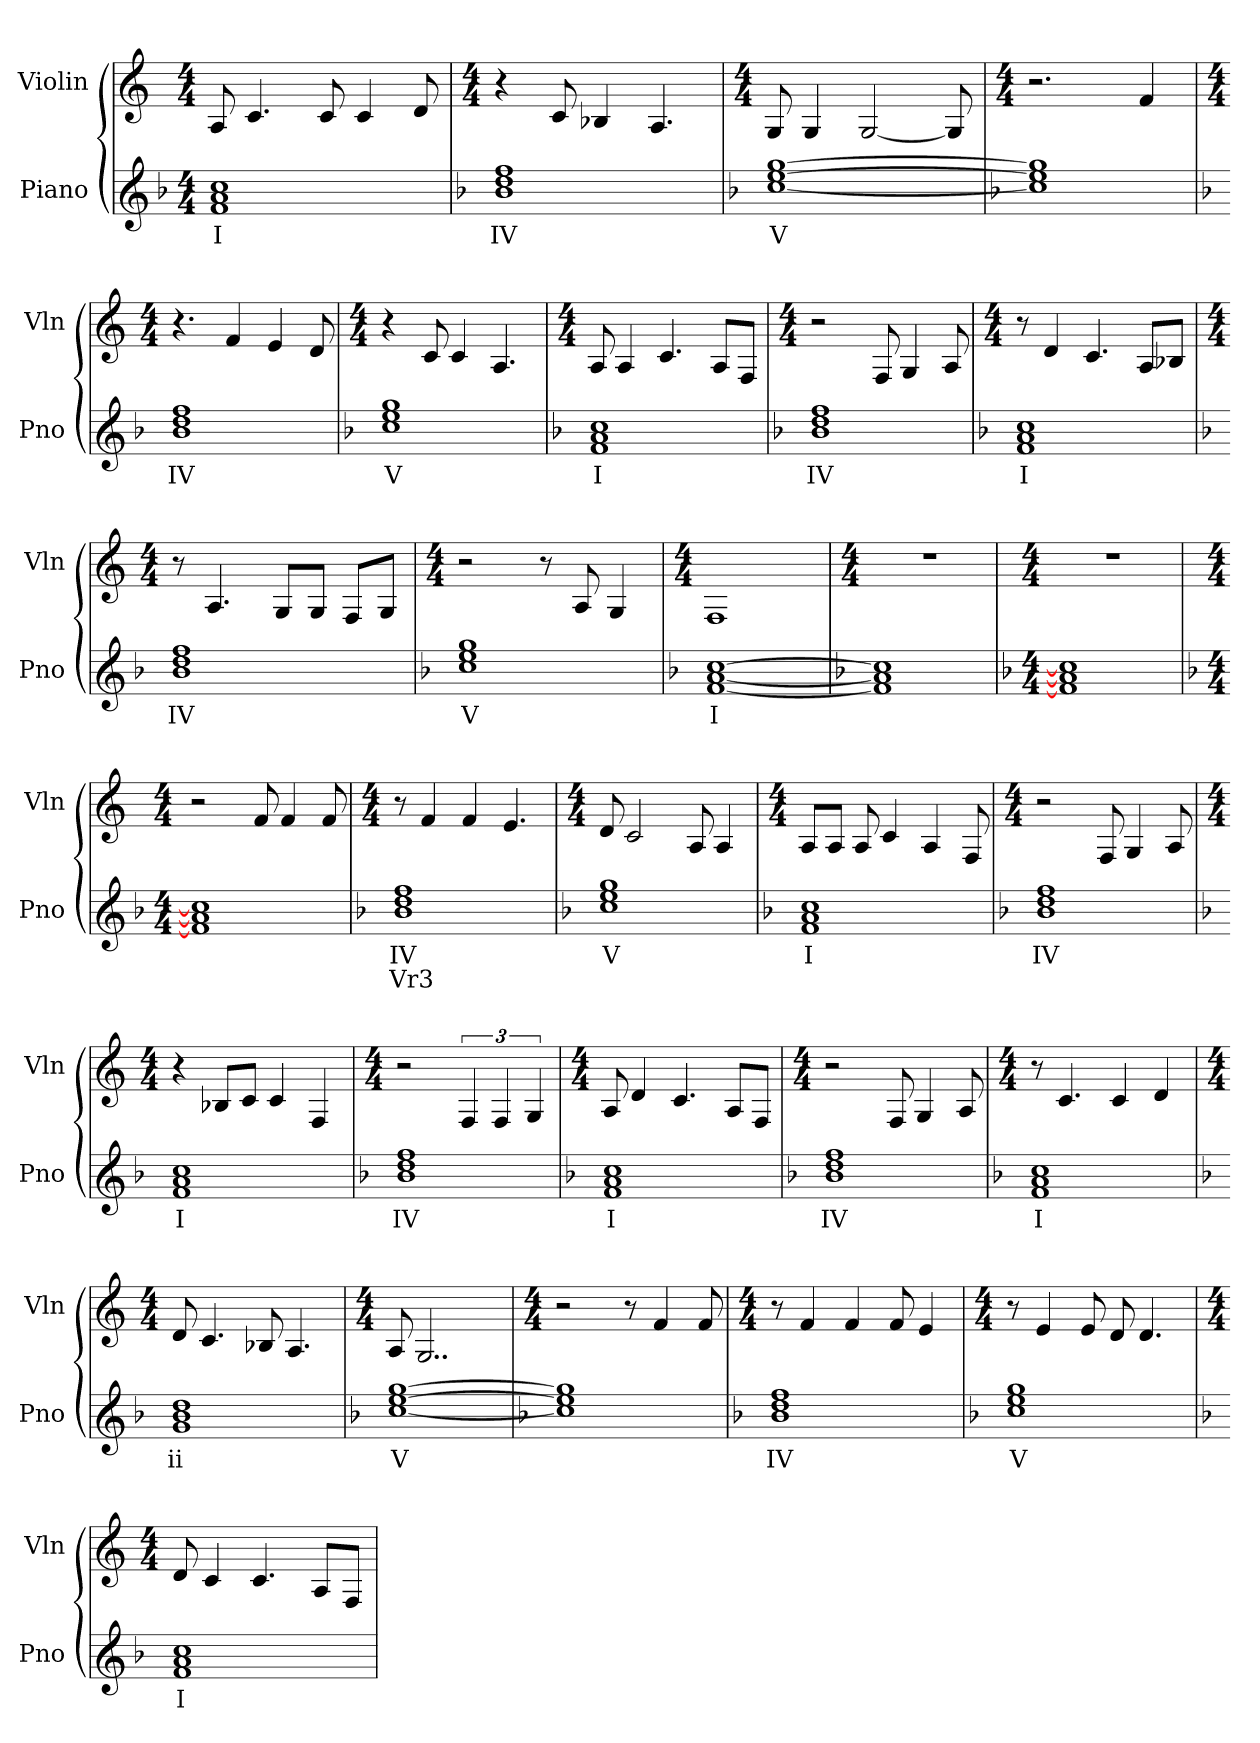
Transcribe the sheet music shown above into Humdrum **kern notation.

**kern	**text	**text	**kern
*part2	*part2	*part2	*part1
*staff2	*staff2	*staff2	*staff1
*I"Piano	*	*	*I"Violin
*I'Pno	*	*	*I'Vln
*k[b-]	*	*	*
*F:	*	*	*
*M4/4	*	*	*M4/4
=	=	=	=
1f 1a 1cc	I	.	8A
.	.	.	4.c
.	.	.	8c
.	.	.	4c
.	.	.	8d
=	=	=	=
*k[b-]	*	*	*
*F:	*	*	*
*	*	*	*M4/4
1b- 1dd 1ff	IV	.	4r
.	.	.	8c
.	.	.	4B-X
.	.	.	4.A
=	=	=	=
*k[b-]	*	*	*
*F:	*	*	*
*	*	*	*M4/4
[1cc [1ee [1gg	V	.	8G
.	.	.	4G
.	.	.	[2G
.	.	.	8G]
=	=	=	=
*k[b-]	*	*	*
*F:	*	*	*
*	*	*	*M4/4
1cc] 1ee] 1gg]	.	.	2.r
.	.	.	4f
=	=	=	=
*k[b-]	*	*	*
*F:	*	*	*
*	*	*	*M4/4
1b- 1dd 1ff	IV	.	4.r
.	.	.	4f
.	.	.	4e
.	.	.	8d
=	=	=	=
*k[b-]	*	*	*
*F:	*	*	*
*	*	*	*M4/4
1cc 1ee 1gg	V	.	4r
.	.	.	8c
.	.	.	4c
.	.	.	4.A
=	=	=	=
*k[b-]	*	*	*
*F:	*	*	*
*	*	*	*M4/4
1f 1a 1cc	I	.	8A
.	.	.	4A
.	.	.	4.c
.	.	.	8AL
.	.	.	8FJ
=	=	=	=
*k[b-]	*	*	*
*F:	*	*	*
*	*	*	*M4/4
1b- 1dd 1ff	IV	.	2r
.	.	.	8F
.	.	.	4G
.	.	.	8A
=	=	=	=
*k[b-]	*	*	*
*F:	*	*	*
*	*	*	*M4/4
1f 1a 1cc	I	.	8r
.	.	.	4d
.	.	.	4.c
.	.	.	8AL
.	.	.	8B-XJ
=	=	=	=
*k[b-]	*	*	*
*F:	*	*	*
*	*	*	*M4/4
1b- 1dd 1ff	IV	.	8r
.	.	.	4.A
.	.	.	8GL
.	.	.	8GJ
.	.	.	8FL
.	.	.	8GJ
=	=	=	=
*k[b-]	*	*	*
*F:	*	*	*
*	*	*	*M4/4
1cc 1ee 1gg	V	.	2r
.	.	.	8r
.	.	.	8A
.	.	.	4G
=	=	=	=
*k[b-]	*	*	*
*F:	*	*	*
*	*	*	*M4/4
[1f [1a [1cc	I	.	1F
=	=	=	=
*k[b-]	*	*	*
*F:	*	*	*
*	*	*	*M4/4
1f] 1a] 1cc]	.	.	1r
=	=	=	=
*k[b-]	*	*	*
*F:	*	*	*
*M4/4	*	*	*M4/4
1f] 1a] 1cc]	.	.	1r
=	=	=	=
*k[b-]	*	*	*
*F:	*	*	*
*M4/4	*	*	*M4/4
1f] 1a] 1cc]	.	.	2r
.	.	.	8f
.	.	.	4f
.	.	.	8f
=	=	=	=
*k[b-]	*	*	*
*F:	*	*	*
*	*	*	*M4/4
1b- 1dd 1ff	IV	Vr3	8r
.	.	.	4f
.	.	.	4f
.	.	.	4.e
=	=	=	=
*k[b-]	*	*	*
*F:	*	*	*
*	*	*	*M4/4
1cc 1ee 1gg	V	.	8d
.	.	.	2c
.	.	.	8A
.	.	.	4A
=	=	=	=
*k[b-]	*	*	*
*F:	*	*	*
*	*	*	*M4/4
1f 1a 1cc	I	.	8AL
.	.	.	8AJ
.	.	.	8A
.	.	.	4c
.	.	.	4A
.	.	.	8F
=	=	=	=
*k[b-]	*	*	*
*F:	*	*	*
*	*	*	*M4/4
1b- 1dd 1ff	IV	.	2r
.	.	.	8F
.	.	.	4G
.	.	.	8A
=	=	=	=
*k[b-]	*	*	*
*F:	*	*	*
*	*	*	*M4/4
1f 1a 1cc	I	.	4r
.	.	.	8B-XL
.	.	.	8cJ
.	.	.	4c
.	.	.	4F
=	=	=	=
*k[b-]	*	*	*
*F:	*	*	*
*	*	*	*M4/4
1b- 1dd 1ff	IV	.	2r
.	.	.	6F
.	.	.	6F
.	.	.	6G
=	=	=	=
*k[b-]	*	*	*
*F:	*	*	*
*	*	*	*M4/4
1f 1a 1cc	I	.	8A
.	.	.	4d
.	.	.	4.c
.	.	.	8AL
.	.	.	8FJ
=	=	=	=
*k[b-]	*	*	*
*F:	*	*	*
*	*	*	*M4/4
1b- 1dd 1ff	IV	.	2r
.	.	.	8F
.	.	.	4G
.	.	.	8A
=	=	=	=
*k[b-]	*	*	*
*F:	*	*	*
*	*	*	*M4/4
1f 1a 1cc	I	.	8r
.	.	.	4.c
.	.	.	4c
.	.	.	4d
=	=	=	=
*k[b-]	*	*	*
*F:	*	*	*
*	*	*	*M4/4
1g 1b- 1dd	ii	.	8d
.	.	.	4.c
.	.	.	8B-X
.	.	.	4.A
=	=	=	=
*k[b-]	*	*	*
*F:	*	*	*
*	*	*	*M4/4
[1cc [1ee [1gg	V	.	8A
.	.	.	2..G
=	=	=	=
*k[b-]	*	*	*
*F:	*	*	*
*	*	*	*M4/4
1cc] 1ee] 1gg]	.	.	2r
.	.	.	8r
.	.	.	4f
.	.	.	8f
=	=	=	=
*k[b-]	*	*	*
*F:	*	*	*
*	*	*	*M4/4
1b- 1dd 1ff	IV	.	8r
.	.	.	4f
.	.	.	4f
.	.	.	8f
.	.	.	4e
=	=	=	=
*k[b-]	*	*	*
*F:	*	*	*
*	*	*	*M4/4
1cc 1ee 1gg	V	.	8r
.	.	.	4e
.	.	.	8e
.	.	.	8d
.	.	.	4.d
=	=	=	=
*k[b-]	*	*	*
*F:	*	*	*
*	*	*	*M4/4
1f 1a 1cc	I	.	8d
.	.	.	4c
.	.	.	4.c
.	.	.	8AL
.	.	.	8FJ
=	=	=	=
*-	*-	*-	*-
